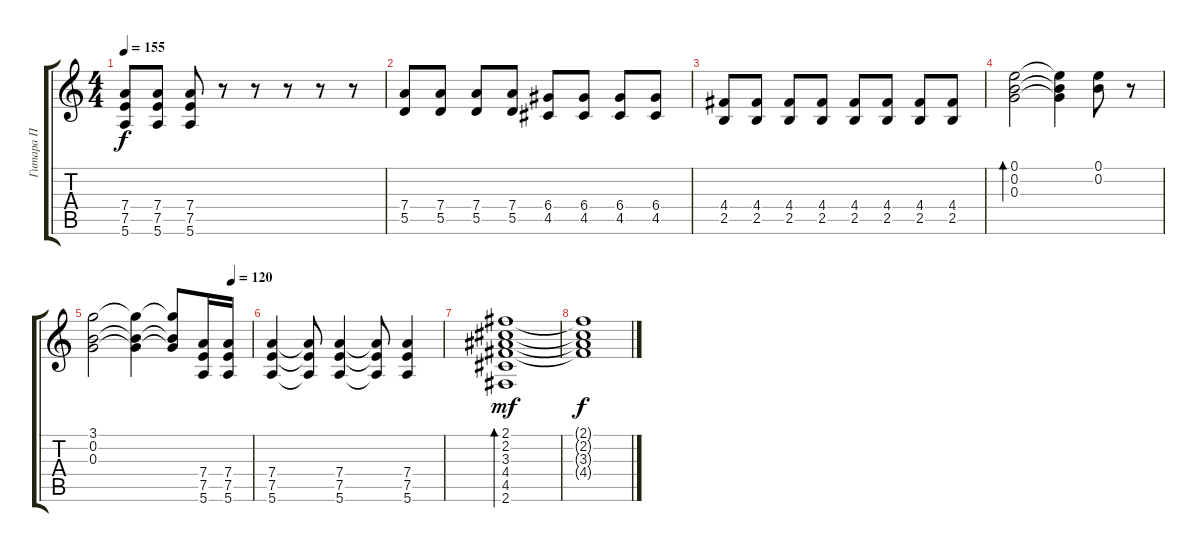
\track ("Гитара П" "Гитара П") {instrument overdrivenguitar}
\staff {score tabs}
\tuning (E4 B3 G3 D3 A2 E2) {hide}
\ts (4 4)
\tempo 155
\clef g2
\ks c
(7.4 7.5 5.6).8{dy f} (7.4 7.5 5.6).8 (7.4 7.5 5.6).8 r.8 r.8 r.8 r.8 r.8 |
(7.4 5.5).8 (7.4 5.5).8 (7.4 5.5).8 (7.4 5.5).8 (6.4 4.5).8 (6.4 4.5).8 (6.4 4.5).8 (6.4 4.5).8 |
(4.4 2.5).8 (4.4 2.5).8 (4.4 2.5).8 (4.4 2.5).8 (4.4 2.5).8 (4.4 2.5).8 (4.4 2.5).8 (4.4 2.5).8 |
(0.1 0.2 0.3).2{bd 120} (0.1{t} 0.2{t} 0.3{t}).4 (0.1 0.2).8 r.8 |
\tempo (120 0.875)
(3.1 0.2 0.3).2 (3.1{t} 0.2{t} 0.3{t}).4 (3.1{t} 0.2{t} 0.3{t}).8 (7.4 7.5 5.6).16 (7.4 7.5 5.6).16 |
(7.4 7.5 5.6).4 (7.4{t} 7.5{t} 5.6{t}).8 (7.4 7.5 5.6).4 (7.4{t} 7.5{t} 5.6{t}).8 (7.4 7.5 5.6).4 |
(2.1 2.2 3.3 4.4 4.5 2.6).1{bd 240 dy mf volume 0} |
(2.1{t} 2.2{t} 3.3{t} 4.4{t}).1{dy f}
